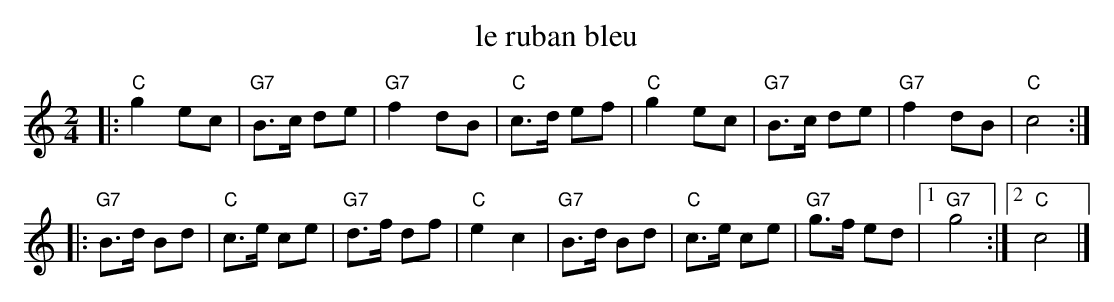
X:1
T: le ruban bleu
M: 2/4
L: 1/8
K: C
|: "C"g2 ec | "G7"B>c de | "G7"f2 dB | "C"c>d ef \
|  "C"g2 ec | "G7"B>c de | "G7"f2 dB | "C"c4 :|
|: "G7"B>d Bd | "C"c>e ce | "G7"d>f df | "C"e2 c2 \
|  "G7"B>d Bd | "C"c>e ce | "G7"g>f ed |1 "G7"g4 :|2 "C"c4 |]
